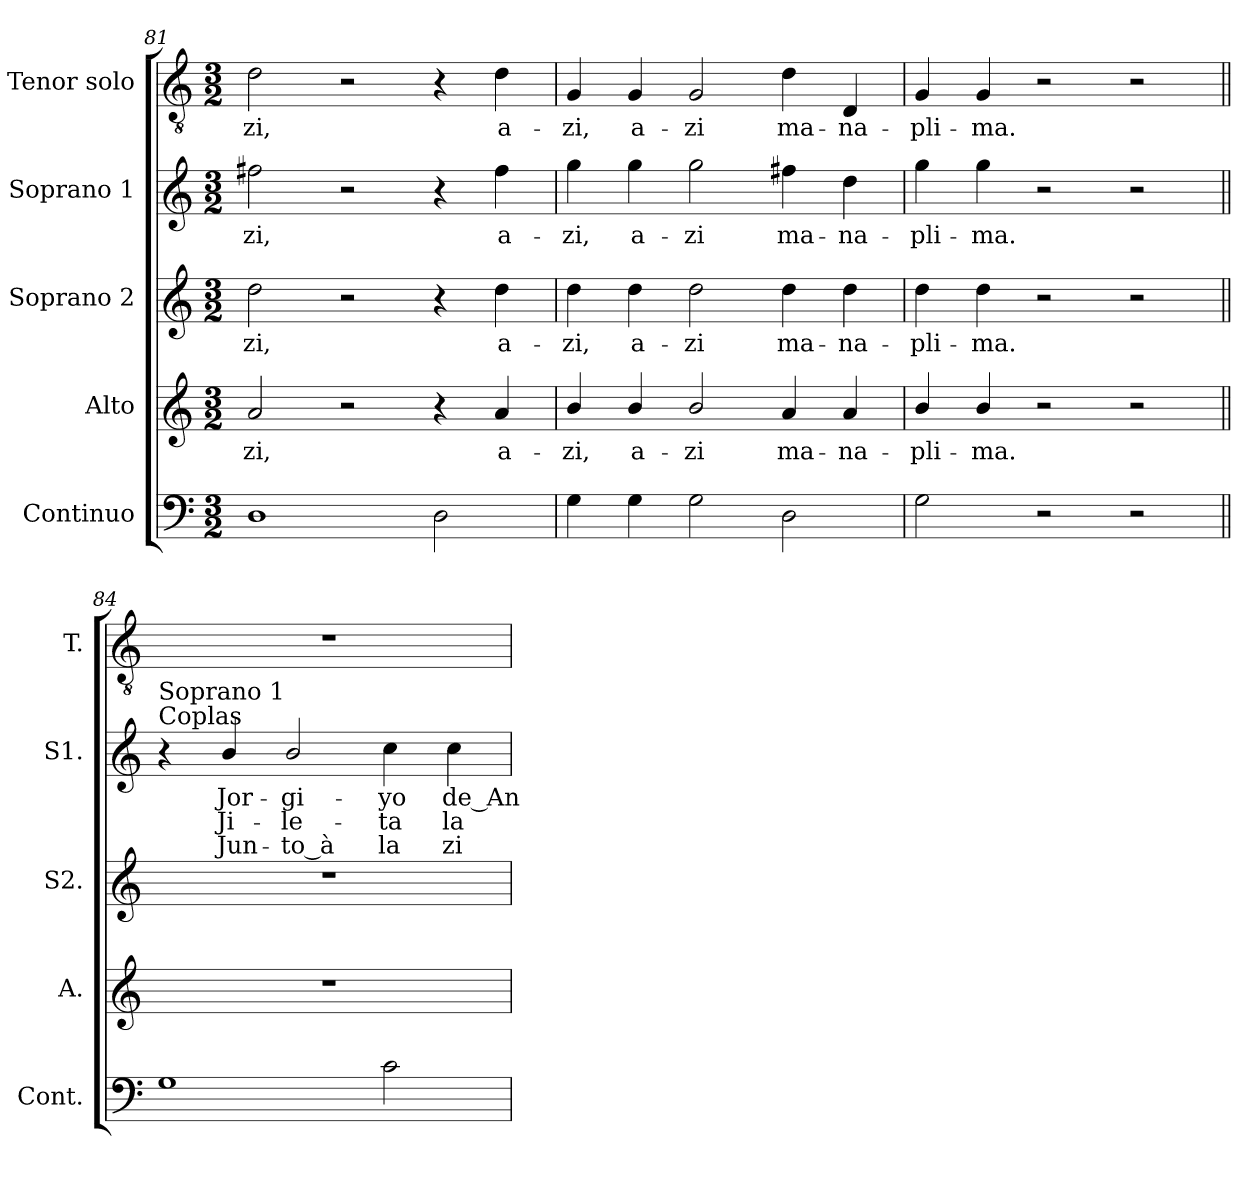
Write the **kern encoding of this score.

**kern	**kern	**text	**kern	**text	**kern	**text	**text	**text	**kern	**text
*part5	*part4	*part4	*part3	*part3	*part2	*part2	*part2	*part2	*part1	*part1
*staff5	*staff4	*staff4	*staff3	*staff3	*staff2	*staff2	*staff2	*staff2	*staff1	*staff1
*I"Continuo	*I"Alto	*	*I"Soprano 2	*	*I"Soprano 1	*	*	*	*I"Tenor solo	*
*I'Cont.	*I'A.	*	*I'S2.	*	*I'S1.	*	*	*	*I'T.	*
!!LO:LB:g=z
*clefF4	*clefG2	*	*clefG2	*	*clefG2	*	*	*	*clefGv2	*
*	*	*	*	*	*	*	*	*	*ITrd7c12	*
*k[]	*k[]	*	*k[]	*	*k[]	*	*	*	*k[]	*
*C:	*C:	*	*C:	*	*C:	*	*	*	*C:	*
*M3/2	*M3/2	*	*M3/2	*	*M3/2	*	*	*	*M3/2	*
=81	=81	=81	=81	=81	=81	=81	=81	=81	=81	=81
!	!	!LO:LY:b:color=#000000	!	!	!	!	!	!	!	!
!	!	!	!	!LO:LY:b:color=#000000	!	!	!	!	!	!
!	!	!	!	!	!	!LO:LY:b:color=#000000	!	!	!	!
!	!	!	!	!	!	!	!	!	!	!LO:LY:b:color=#000000
1Di	2ai/	-zi,	2ddi\	-zi,	2ff#Xi\	-zi,	.	.	2Di\	-zi,
.	2r	.	2r	.	2r	.	.	.	2r	.
2Di\	4r	.	4r	.	4r	.	.	.	4r	.
!	!	!LO:LY:b:color=#000000	!	!	!	!	!	!	!	!
!	!	!	!	!LO:LY:b:color=#000000	!	!	!	!	!	!
!	!	!	!	!	!	!LO:LY:b:color=#000000	!	!	!	!
!	!	!	!	!	!	!	!	!	!	!LO:LY:b:color=#000000
.	4ai/	a-	4ddi\	a-	4ff#i\	a-	.	.	4Di\	a-
=82	=82	=82	=82	=82	=82	=82	=82	=82	=82	=82
!	!	!LO:LY:b:color=#000000	!	!	!	!	!	!	!	!
!	!	!	!	!LO:LY:b:color=#000000	!	!	!	!	!	!
!	!	!	!	!	!	!LO:LY:b:color=#000000	!	!	!	!
!	!	!	!	!	!	!	!	!	!	!LO:LY:b:color=#000000
4Gi\	4bi/	-zi,	4ddi\	-zi,	4ggi\	-zi,	.	.	4GGi/	-zi,
!	!	!LO:LY:b:color=#000000	!	!	!	!	!	!	!	!
!	!	!	!	!LO:LY:b:color=#000000	!	!	!	!	!	!
!	!	!	!	!	!	!LO:LY:b:color=#000000	!	!	!	!
!	!	!	!	!	!	!	!	!	!	!LO:LY:b:color=#000000
4Gi\	4bi/	a-	4ddi\	a-	4ggi\	a-	.	.	4GGi/	a-
!	!	!LO:LY:b:color=#000000	!	!	!	!	!	!	!	!
!	!	!	!	!LO:LY:b:color=#000000	!	!	!	!	!	!
!	!	!	!	!	!	!LO:LY:b:color=#000000	!	!	!	!
!	!	!	!	!	!	!	!	!	!	!LO:LY:b:color=#000000
2Gi\	2bi/	-zi	2ddi\	-zi	2ggi\	-zi	.	.	2GGi/	-zi
!	!	!LO:LY:b:color=#000000	!	!	!	!	!	!	!	!
!	!	!	!	!LO:LY:b:color=#000000	!	!	!	!	!	!
!	!	!	!	!	!	!LO:LY:b:color=#000000	!	!	!	!
!	!	!	!	!	!	!	!	!	!	!LO:LY:b:color=#000000
2Di\	4ai/	ma-	4ddi\	ma-	4ff#Xi\	ma-	.	.	4Di\	ma-
!	!	!LO:LY:b:color=#000000	!	!	!	!	!	!	!	!
!	!	!	!	!LO:LY:b:color=#000000	!	!	!	!	!	!
!	!	!	!	!	!	!LO:LY:b:color=#000000	!	!	!	!
!	!	!	!	!	!	!	!	!	!	!LO:LY:b:color=#000000
.	4ai/	-na-	4ddi\	-na-	4ddi\	-na-	.	.	4DDi/	-na-
=83	=83	=83	=83	=83	=83	=83	=83	=83	=83	=83
!	!	!LO:LY:b:color=#000000	!	!	!	!	!	!	!	!
!	!	!	!	!LO:LY:b:color=#000000	!	!	!	!	!	!
!	!	!	!	!	!	!LO:LY:b:color=#000000	!	!	!	!
!	!	!	!	!	!	!	!	!	!	!LO:LY:b:color=#000000
2Gi\	4bi/	-pli-	4ddi\	-pli-	4ggi\	-pli-	.	.	4GGi/	-pli-
!	!	!LO:LY:b:color=#000000	!	!	!	!	!	!	!	!
!	!	!	!	!LO:LY:b:color=#000000	!	!	!	!	!	!
!	!	!	!	!	!	!LO:LY:b:color=#000000	!	!	!	!
!	!	!	!	!	!	!	!	!	!	!LO:LY:b:color=#000000
.	4bi/	-ma.	4ddi\	-ma.	4ggi\	-ma.	.	.	4GGi/	-ma.
2r	2r	.	2r	.	2r	.	.	.	2r	.
2r	2r	.	2r	.	2r	.	.	.	2r	.
!!LO:PB:g=z
=84||	=84||	=84||	=84||	=84||	=84||	=84||	=84||	=84||	=84||	=84||
!	!	!	!	!	!LO:TX:a:t=Coplas	!	!	!	!	!
!	!	!	!	!	!LO:TX:a:t=Soprano 1	!	!	!	!	!
!	!LO:N:vis=1	!	!LO:N:vis=1	!	!	!	!	!	!LO:N:vis=1	!
1Gi	1.r	.	1.r	.	4r	.	.	.	1.r	.
!	!	!	!	!	!	!LO:LY:b:color=#000000	!LO:LY:b:color=#000000	!LO:LY:b:color=#000000	!	!
.	.	.	.	.	4bi/	Jor-	Ji-	Jun-	.	.
!	!	!	!	!	!	!LO:LY:b:color=#000000	!LO:LY:b:color=#000000	!LO:LY:b:color=#000000	!	!
.	.	.	.	.	2bi/	-gi-	-le-	-to_à	.	.
!	!	!	!	!	!	!LO:LY:b:color=#000000	!LO:LY:b:color=#000000	!LO:LY:b:color=#000000	!	!
2ci\	.	.	.	.	4cci\	-yo	-ta	la	.	.
!	!	!	!	!	!	!LO:LY:b:color=#000000	!LO:LY:b:color=#000000	!LO:LY:b:color=#000000	!	!
.	.	.	.	.	4cci\	de_An-	la	zi-	.	.
=	=	=	=	=	=	=	=	=	=	=
*-	*-	*-	*-	*-	*-	*-	*-	*-	*-	*-
